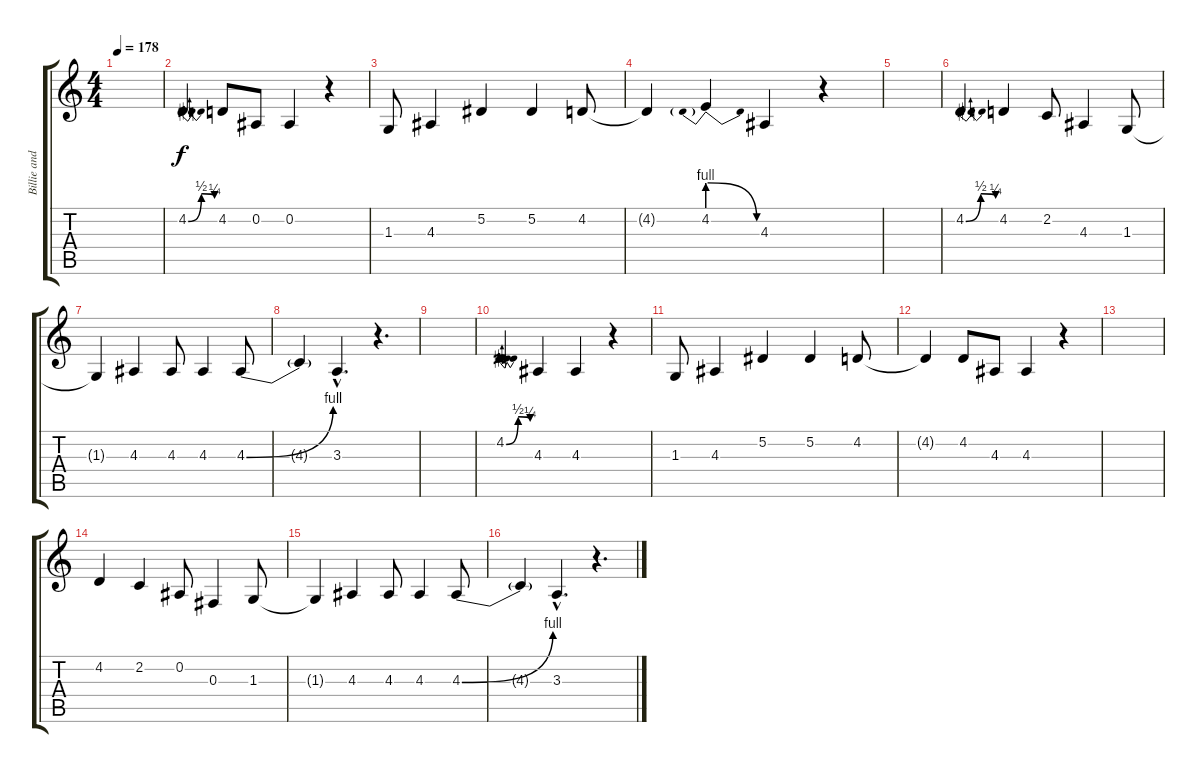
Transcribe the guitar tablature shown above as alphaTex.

\track ("Billie and Mike (Vocals)" "Billie and") {instrument trumpet}
\staff {score tabs}
\tuning (Eb4 Bb3 Gb3 Db3 Ab2 Eb2) {hide}
\ts (4 4)
\tempo 178
\clef g2
\ks c
|
4.2{be (bendrelease 0 0 54 2 54 2 60 1)}.4 4.2.8 0.2.8 0.2.4 r.4 |
1.3.8 4.3.4 5.2.4 5.2.4 4.2.8 |
4.2{t}.4 4.2{be (prebendrelease 0 4 60 0)}.4 4.3.4 r.4 |
|
4.2{be (bendrelease 0 0 45 2 45 2 60 1)}.4 4.2.4 2.2.8 4.3.4 1.3.8 |
1.3{t}.4 4.3.4 4.3.8 4.3.4 4.3{be (bend 0 0 60 4)}.8 |
4.3{t}.4 3.3{hac}.4{d} r.4{d} |
|
4.2{be (bendrelease 0 0 30 2 30 2 60 1)}.4 4.3.4 4.3.4 r.4 |
1.3.8 4.3.4 5.2.4 5.2.4 4.2.8 |
4.2{t}.4 4.2.8 4.3.8 4.3.4 r.4 |
|
4.2.4 2.2.4 0.2.8 0.3.4 1.3.8 |
1.3{t}.4 4.3.4 4.3.8 4.3.4 4.3{be (bend 0 0 60 4)}.8 |
4.3{t}.4 3.3{hac}.4{d} r.4{d}
